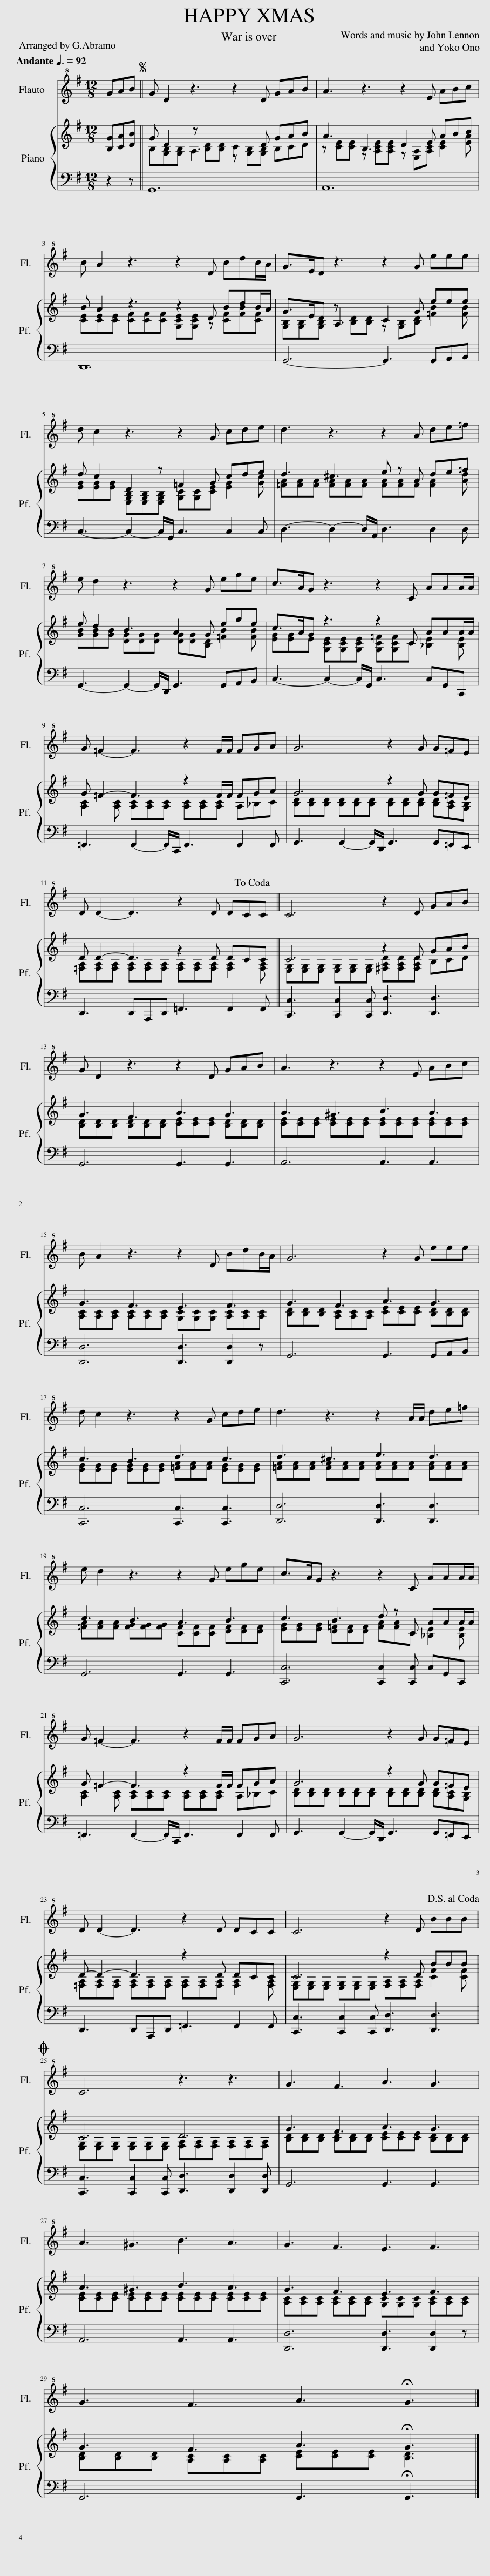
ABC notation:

X:1
%%score 1 { ( 2 4 ) | 3 }
L:1/8
Q:3/8=92
M:12/8
I:linebreak $
K:G
V:1 treble+8
V:2 treble
V:4 treble
V:3 bass
V:1
 GAB ||S G D2 z3 z2 D GAB | A3 z3 z2 E ABc |$ B A2 z3 z2 D BdB/A/ | G>ED z3 z2 G eee |$ %5
 d c2 z3 z2 G cde | d3 z3 z2 A de=f |$ e d2 z3 z2 G ege | c>AG z3 z2 C AAA/A/ |$ G =F2- F3 z2 F/F/ FGA | %10
 G6 z2 G G=FE |$ D D2- D3 z2 D DCC!dacoda! || C6 z2 D GAB |$ G D2 z3 z2 D GAB | A3 z3 z2 E ABc |$ %15
 B A2 z3 z2 D BdB/A/ | G6 z2 G eee |$ d c2 z3 z2 G cde | d3 z3 z2 A/A/ de=f |$ e d2 z3 z2 G ege | %20
 c>AG z3 z2 C AAA/A/ |$ G =F2- F3 z2 F/F/ FGA | G6 z2 G G=FE |$ D D2- D3 z2 D DCC | C6 z2 D BBB!D.S.! ||$ %25
O C6 z3 z3 | G3 F3 A3 G3 |$ A3 ^G3 B3 A3 | G3 F3 E3 F3 |$ G3 F3 A3 !fermata!G3 |] %30
V:2
 [B,G][CA][DB] || B,[G,B,][G,B,] A,3 z [G,B,][G,B,] B,CD | A3 B,3 D2 E ABc |$ B A2 z3 z2 D BdB/A/ | G>ED A,3 C2 G eee |$ %5
 d c2 D2 z =F2 G cde | d3 ^c3 e z A de=f |$ e d2 B3 A2 G ege | c>AG z3 z2 C AAA/A/ |$ G =F2- F3 z2 F/F/ FGA | %10
 G6 z2 G G=FE |$ D D2- D3 z2 D DCC || C6 z2 D GAB |$ G3 F3 A3 G3 | A3 ^G3 B3 A3 |$ %15
 G3 F3 E3 F3 | G3 F3 A3 G3 |$ c3 B3 d3 c3 | d3 ^c3 e3 d3 |$ c3 B3 A3 B3 | %20
 c3 B3 d z C AAA/A/ |$ G =F2- F3 z2 F/F/ FGA | G6 z2 G G=FE |$ D- D2- D3 z2 D DCC | C6 z2 D BBB ||$ %25
 C6 D6 | G3 F3 A3 G3 |$ A3 ^G3 B3 A3 | G3 F3 E3 F3 |$ G3 F3 A3 !fermata!G3 |] %30
V:3
 z2 z || G,,12 | A,,12 |$ D,,12 | G,,6- G,,3 G,,A,,B,, |$ %5
 C,3- C,2- C,/G,,/ C,3 C,2 C, | D,3- D,2- D,/A,,/ D,3 D,2 D, |$ G,,3- G,,2- G,,/D,,/ G,,3 G,,A,,B,, | C,3- C,2- C,/G,,/ C,3 C,G,,C,, |$ =F,,3 F,,2- F,,/C,,/ F,,3 F,,2 F,, | %10
 G,,3 G,,2- G,,/D,,/ G,,3 G,,=F,,E,, |$ D,,3 D,,A,,,D,, =F,,3 F,,2 F,, || [C,,C,]3 [C,,C,]2 [C,,C,] [D,,D,]3 [D,,D,]3 |$ G,,6 G,,3 G,,3 | A,,6 A,,3 A,,3 |$ %15
 [D,,D,]6 [D,,D,]3 [D,,D,]2 z | G,,6 G,,3 G,,A,,B,, |$ [C,,C,]6 [C,,C,]3 [C,,C,]3 | [D,,D,]6 [D,,D,]3 [D,,D,]3 |$ G,,6 G,,3 G,,3 | %20
 [C,,C,]6 [C,,C,]2 [C,,C,] C,G,,C,, |$ =F,,3 F,,2- F,,/C,,/ F,,3 F,,2 F,, | G,,3 G,,2- G,,/D,,/ G,,3 G,,=F,,E,, |$ D,,3 D,,A,,,D,, =F,,3 F,,2 F,, | [C,,C,]3 [C,,C,]2 [C,,C,] [D,,D,]3 [D,,D,]3 ||$ %25
 [C,,C,]3 [C,,C,]2 [C,,C,] [D,,D,]3 [D,,D,]2 [D,,D,] | G,,6 G,,3 G,,3 |$ A,,6 A,,3 A,,3 | [D,,D,]6 [D,,D,]3 [D,,D,]2 z |$ G,,6 G,,3 !fermata!G,,3 |] %30
V:4
 x3 || G D2 z [B,D][B,D] C2 D GAB | z [CE][CE] z [A,CE][A,CE] z [E,A,][A,C] [CE]2 [EA] |$ [CE][CE][CE] [CF][CF][CF] [G,CE][G,CE] z [CF][FB][CF] | [G,B,][G,B,][G,B,] z [B,D][B,D] z [G,B,][B,D] [=FB]2 [FB] |$ %5
 [EG][EG][EG] [E,G,B,][E,G,B,][E,G,B,] [G,C][G,C][CE] [EG]2 [Gc] | [=FA][FA][FA] [FA][FA][FA] [FA][FA][FA] [FA]2 [Ad] |$ [GB][GB][GB] [DG][DG][DG] [DG][DG][B,D] [=FB]2 [FB] | [EG][EG]E [G,CE][G,CE][G,CE] [G,C=F][G,CF]C [_B,E]2 [B,E] |$ [A,C]2 [A,C] [A,C][A,C][A,C] [A,C][A,C][A,C] A,_B,C | %10
 [B,D][B,D][B,D] [B,D][B,D][B,D] [B,D][B,D][B,D] [B,D][A,C][G,B,] |$ [=F,A,][F,A,][F,A,] [F,A,][F,A,][F,A,] [F,A,][F,A,][F,A,] [F,A,]2 [F,A,] || [E,G,][E,G,][E,G,] [E,G,][E,G,][E,G,] [^F,A,D][F,A,D][F,A,D] B,CD |$ [B,D][B,D][B,D] [B,D][B,D][B,D] [CE][CE][CE] [B,D][B,D][B,D] | [CE][CE][CE] [CE][CE][CE] [CE][CE][CE] [CE][CE][CE] |$ %15
 [A,C][A,C][A,C] [A,C][A,C][A,C] [G,C][G,C][G,C] [A,C][A,C][A,C] | [B,D][B,D][B,D] [A,C][A,C][A,C] [CE][CE][CE] [B,D][B,D][B,D] |$ [EG][EG][EG] [EG][EG][EG] [=FA][FA][FA] [EG][EG][EG] | [=FA][FA][FA] [FA][FA][FA] [FA][FA][FA] [FA][FA][FA] |$ [=FA][FA][FA] [FG][FG][FG] [CF][CF][CF] [DF][DF][DF] | %20
 [EG][EG][EG] [D=F][DF][DF] [FA][FA]C [_B,E]2 [B,E] |$ [A,C]2 [A,C] [A,C][A,C][A,C] [A,C][A,C][A,C] A,_B,C | [B,D][B,D][B,D] [B,D][B,D][B,D] [B,D][B,D][B,D] [B,D][A,C][G,B,] |$ [=F,A,][F,A,][F,A,] [F,A,][F,A,][F,A,] [F,A,][F,A,][F,A,] [F,A,]2 [F,A,] | [E,G,][E,G,][E,G,] [E,G,][E,G,][E,G,] [F,A,][F,A,][F,A,] [CF]2 [CF] ||$ %25
 [E,G,][E,G,][E,G,] [E,G,][E,G,][E,G,] [F,A,][F,A,][F,A,] [F,A,][F,A,][F,A,] | [B,D][B,D][B,D] [B,D][B,D][B,D] [CE][CE][CE] [B,D][B,D][B,D] |$ [CE][CE][CE] [CE][CE][CE] [CE][CE][CE] [CE][CE][CE] | [A,C][A,C][A,C] [A,C][A,C][A,C] [G,C][G,C][G,C] [A,C][A,C][A,C] |$ [B,D][B,D][B,D] [A,C][A,C][A,C] [CE][CE][CE] [B,D]3 |] %30
